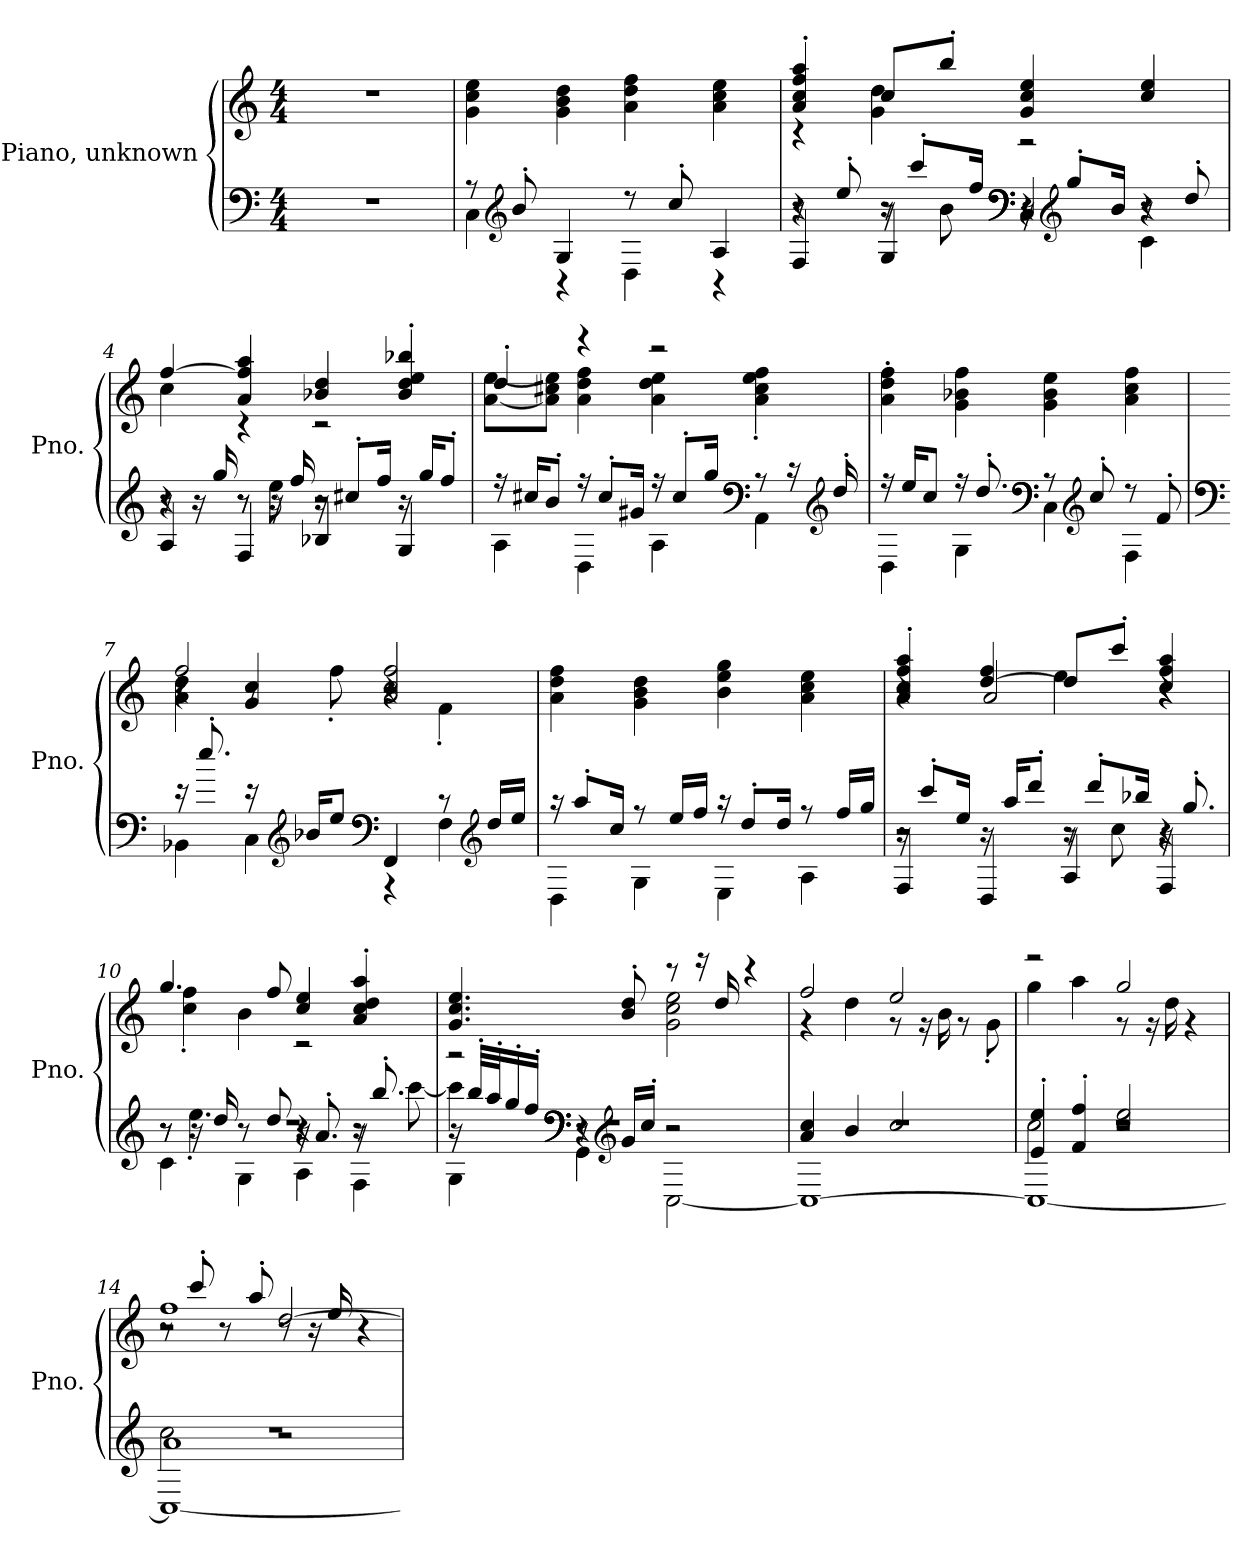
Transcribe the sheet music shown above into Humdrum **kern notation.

**kern	**kern
*part1	*part1
*staff2	*staff1
*I"Piano, unknown	*
*I'Pno.	*
*clefF4	*clefG2
*k[]	*k[]
*M4/4	*M4/4
*MM120	*MM120
=1	=1
1r	1r
=2	=2
*^	*
8r	4C\	4g\ 4cc\ 4ee\
*clefG2	*	*
8b'/	.	.
4G/	4r	4g\ 4b\ 4dd\
8r	4D\	4a\ 4dd\ 4ff\
8cc'/	.	.
4A/	4r	4a\ 4cc\ 4ee\
=3	=3	=3
*	*^	*^
8r	4r	4F/	4a/' 4cc/' 4ff/' 4aa/'	4r
8ee'/	.	.	.	.
16r	8r	4G/	8cc/L	4g\ 4dd\
8ccc'/L	.	.	.	.
.	8b\	.	8bb'/J	.
16ff/Jk	.	.	.	.
*clefF4	*	*	*	*
16r	4r	4C/	4g/ 4cc/ 4ee/	2r
*clefG2	*	*	*	*
8gg'/L	.	.	.	.
16b/Jk	.	.	.	.
8r	4c\	4r	4cc/ 4ee/	.
8dd'/	.	.	.	.
=4	=4	=4	=4	=4
8r	4r	4A/	[4ff/	4cc\
16r	.	.	.	.
16gg/	.	.	.	.
8r	8r	4F/	4a/ 4ff/] 4aa/	4r
16r	8ee\	.	.	.
16ff/	.	.	.	.
16r	2r	4B-X/	4b-X/ 4dd/	2r
8cc#X'/L	.	.	.	.
16ff/Jk	.	.	.	.
16r	.	4G/	4b-/' 4dd/' 4ee/' 4bb-X/'	.
16gg/KL	.	.	.	.
8ff'/J	.	.	.	.
*	*v	*v	*	*
!!LO:LB:g=z	!!
=5	=5	=5	=5
16r	4A\	4dd'/	[8a\ [8ee\L
16cc#X/KL	.	.	.
8b'/J	.	.	8a\] 8cc#X\ 8ee\]J
16r	4D\	4r	4a\ 4dd\ 4ff\
8cc#'/L	.	.	.
16g#X/Jk	.	.	.
16r	4A\	2r	4a\ 4dd\ 4ee\
8cc#'/L	.	.	.
16gg/Jk	.	.	.
*clefF4	*	*	*
8r	4AA\	.	4a\' 4cc#\' 4ee\' 4ff\'
16r	.	.	.
*clefG2	*	*	*
16dd'/	.	.	.
*	*	*v	*v
=6	=6	=6
16r	4D\	4a\' 4dd\' 4ff\'
16ee/KL	.	.
8cc/J	.	.
16r	4G\	4g\ 4b-X\ 4ff\
8.dd'/	.	.
*clefF4	*	*
8r	4C\	4g\ 4b-\ 4ee\
*clefG2	*	*
8cc'/	.	.
8r	4F\	4a\ 4cc\ 4ff\
8f'/	.	.
!!LO:LB:g=z
=7	=7	=7
*clefF4	*	*
*	*	*^
*	*	*	*^
16r	4BB-X\	2ff/	4a\ 4dd\	4r
8.ee'/	.	.	.	.
16r	4C\	.	8r	4g/ 4cc/
*clefG2	*	*	*	*
16b-X/KL	.	.	.	.
8ee/J	.	.	8ff'\	.
*clefF4	*	*	*	*
4FF/	4r	2a/ 2cc/ 2ff/	4r	2r
8r	4F\	.	4f'\	.
*clefG2	*	*	*	*
16dd/LL	.	.	.	.
16ee/JJ	.	.	.	.
*	*	*v	*v	*v
=8	=8	=8
16r	4D\	4a\ 4dd\ 4ff\
8aa'/L	.	.
16cc/Jk	.	.
8r	4G\	4g\ 4b\ 4dd\
16ee/LL	.	.
16ff/JJ	.	.
16r	4E\	4b\ 4ee\ 4gg\
8dd'/L	.	.
16dd/Jk	.	.
8r	4A\	4a\ 4cc\ 4ee\
16ff/LL	.	.
16gg/JJ	.	.
=9	=9	=9
*	*^	*^
*	*	*	*	*^
16r	2r	4F/	4a/' 4cc/' 4ff/' 4aa/'	2r	4r
8ccc'/L	.	.	.	.	.
16ee/Jk	.	.	.	.	.
16r	.	4D/	[4dd/ 4ff/	.	2a/
16aa/KL	.	.	.	.	.
8ddd'/J	.	.	.	.	.
16r	8r	4A/	8dd/L]	4ee\	.
8ddd'/L	.	.	.	.	.
.	8cc\	.	8ccc'/J	.	.
16bb-X/Jk	.	.	.	.	.
16r	4r	4F/	4cc/ 4ff/ 4aa/	4r	4r
8.gg'/	.	.	.	.	.
*	*	*	*	*v	*v
!!LO:LB:g=z
=10	=10	=10	=10	=10
*	*	*^	*	*
1r	8r	8r	4c\	4.gg/	4cc\' 4ff\'
.	4.ee'\	16r	.	.	.
.	.	16dd/	.	.	.
.	.	8r	4G\	.	4b\
.	.	8dd/	.	8ff/	.
.	4r	16r	4A\	4cc/ 4ee/	2r
.	.	8.a'/	.	.	.
.	8r	16r	4F\	4a/' 4cc/' 4dd/' 4aa/'	.
.	.	8.bb'/	.	.	.
.	[8ccc\	.	.	.	.
=11	=11	=11	=11	=11	=11
1r	4ccc\]	16r	4G\	4.g/ 4.cc/ 4.ee/	2r
.	.	32bb'/LLL	.	.	.
.	.	32aa'/J	.	.	.
.	.	16gg'/	.	.	.
.	.	16ff'/JJ	.	.	.
*clefF4	*	*	*	*	*
.	4r	8r	4GG\	.	.
*clefG2	*	*	*	*	*
.	.	16g/LL	.	8b/' 8dd/'	.
.	.	16cc'/JJ	.	.	.
.	2r	2r	[2C\	8r	2g\ 2cc\ 2ee\
.	.	.	.	16r	.
.	.	.	.	16dd/	.
.	.	.	.	4r	.
*	*	*v	*v	*	*
=12	=12	=12	=12	=12
1r	4a/ 4cc/	1C_	2ff/	4r
.	4b/	.	.	4dd\
.	2cc/	.	2ee/	8r
.	.	.	.	16r
.	.	.	.	16b\
.	.	.	.	8r
.	.	.	.	8g'\
=13	=13	=13	=13	=13
*	*	*^	*	*
1r	2cc\	4e/' 4ee/'	1C_	2r	4gg\
.	.	4f/' 4ff/'	.	.	4aa\
.	2r	2cc/ 2ee/	.	2gg/	8r
.	.	.	.	.	16r
.	.	.	.	.	16dd\
.	.	.	.	.	4r
!!LO:LB:g=z
=14	=14	=14	=14	=14	=14
*	*	*	*	*	*^
1r	2cc\	1a	1C_	8r	1ff	2r
.	.	.	.	8ccc'/	.	.
.	.	.	.	8r	.	.
.	.	.	.	8aa'/	.	.
.	2r	.	.	8r	.	[2dd/
.	.	.	.	16r	.	.
.	.	.	.	16ee/	.	.
.	.	.	.	4r	.	.
*v	*v	*v	*v	*	*	*
*	*v	*v	*v
=	=
*-	*-
